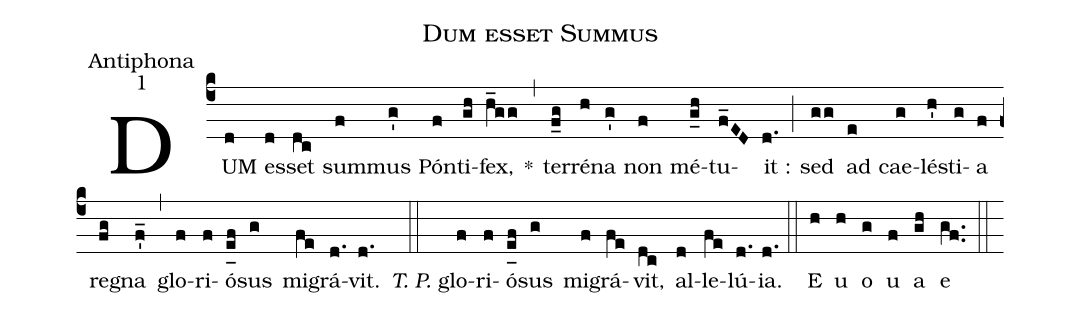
name:Dum esset Summus;
office-part:Antiphona;
mode:1;
%%
(c4) DUM(d) es(d)set(dc) sum(f)mus(g') Pón(f)ti(gh)fex,(h_gg) *(,) ter(f_g)ré(h)na(g') non(f) mé(g_h)tu(f_ED)it :(d.) (;) sed(gg) ad(e) cae(g)lé(h')sti(g)a(f) re(fg)gna(f'_) (,) glo(f)ri(f)ó(e_[uh:l]f)sus(g) mi(fe)grá(d.)vit.(d.) (::) <i>T. P.</i> glo(f)ri(f)ó(e_[uh:l]f)sus(g) mi(f)grá(fe)vit,(dc) al(d)le(fe)lú(d.){ia}.(d.) (::) E(h) u(h) o(g) u(f) a(gh) e(gf..) (::)
